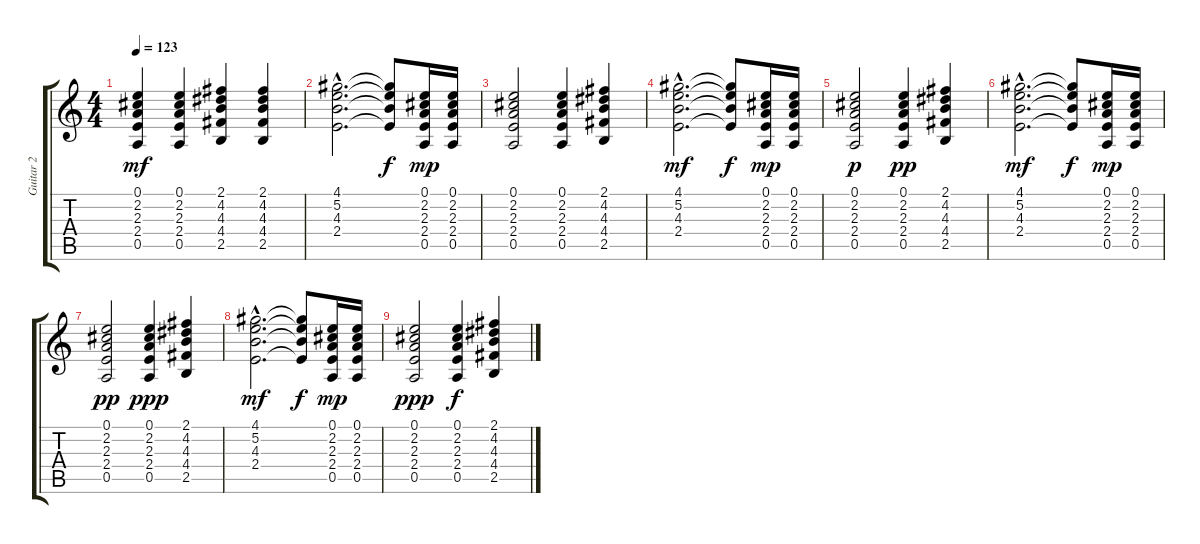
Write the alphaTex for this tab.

\track ("Guitar 2" "Guitar 2") {instrument electricguitarclean}
\staff {score tabs}
\tuning (E4 B3 G3 D3 A2 E2) {hide}
\ts (4 4)
\tempo 123
\clef g2
\ks c
(0.1 2.2 2.3 2.4 0.5).4{dy mf} (0.1 2.2 2.3 2.4 0.5).4 (2.1 4.2 4.3 4.4 2.5).4 (2.1 4.2 4.3 4.4 2.5).4 |
(4.1{hac} 5.2{hac} 4.3{hac} 2.4{hac}).2{d} (4.1{t} 5.2{t} 4.3{t} 2.4{t}).8{dy f} (0.1 2.2 2.3 2.4 0.5).16{dy mp} (0.1 2.2 2.3 2.4 0.5).16 |
(0.1 2.2 2.3 2.4 0.5).2{volume 8} (0.1 2.2 2.3 2.4 0.5).4 (2.1 4.2 4.3 4.4 2.5).4 |
(4.1{hac} 5.2{hac} 4.3{hac} 2.4{hac}).2{d dy mf} (4.1{t} 5.2{t} 4.3{t} 2.4{t}).8{dy f} (0.1 2.2 2.3 2.4 0.5).16{dy mp} (0.1 2.2 2.3 2.4 0.5).16 |
(0.1 2.2 2.3 2.4 0.5).2{dy p volume 5} (0.1 2.2 2.3 2.4 0.5).4{dy pp} (2.1 4.2 4.3 4.4 2.5).4 |
(4.1{hac} 5.2{hac} 4.3{hac} 2.4{hac}).2{d dy mf} (4.1{t} 5.2{t} 4.3{t} 2.4{t}).8{dy f} (0.1 2.2 2.3 2.4 0.5).16{dy mp} (0.1 2.2 2.3 2.4 0.5).16 |
(0.1 2.2 2.3 2.4 0.5).2{dy pp volume 0} (0.1 2.2 2.3 2.4 0.5).4{dy ppp} (2.1 4.2 4.3 4.4 2.5).4 |
(4.1{hac} 5.2{hac} 4.3{hac} 2.4{hac}).2{d dy mf} (4.1{t} 5.2{t} 4.3{t} 2.4{t}).8{dy f} (0.1 2.2 2.3 2.4 0.5).16{dy mp} (0.1 2.2 2.3 2.4 0.5).16 |
(0.1 2.2 2.3 2.4 0.5).2{dy ppp} (0.1 2.2 2.3 2.4 0.5).4{dy f} (2.1 4.2 4.3 4.4 2.5).4
